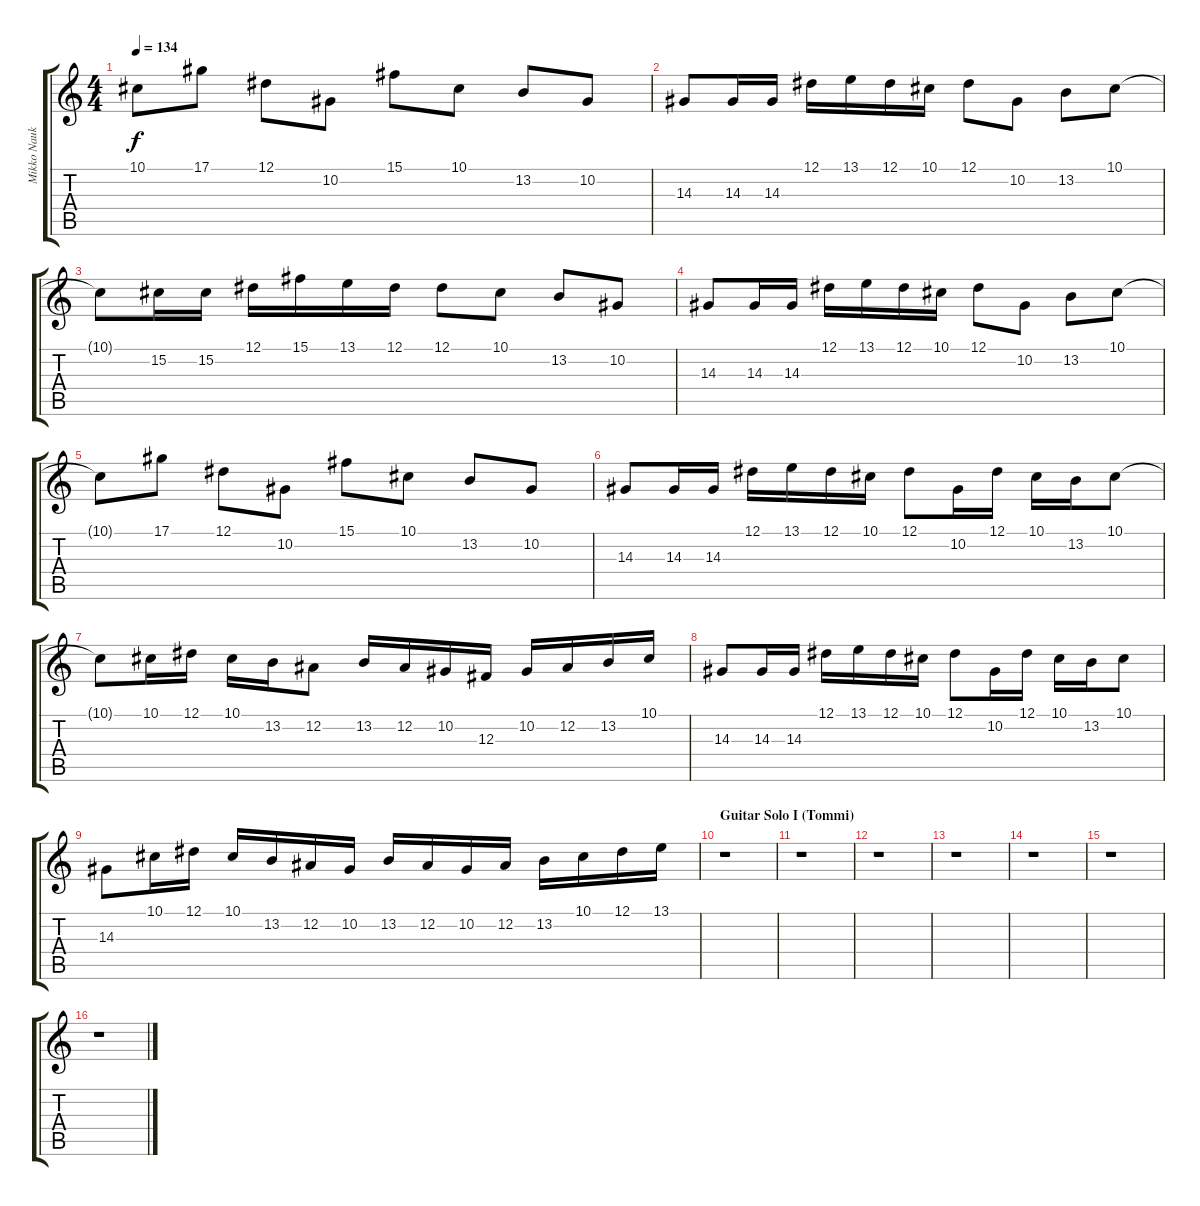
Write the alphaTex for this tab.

\track ("Mikko Naukkarinen - Keyboards I" "Mikko Nauk") {instrument lead2sawtooth}
\staff {score tabs}
\tuning (Eb4 Bb3 Gb3 Db3 Ab2 Eb2) {hide}
\ts (4 4)
\tempo 134
\clef g2
\ks c
10.1{t}.8{dy f} 17.1.8 12.1.8 10.2.8 15.1.8 10.1.8 13.2.8 10.2.8 |
14.3.8 14.3.16 14.3.16 12.1.16 13.1.16 12.1.16 10.1.16 12.1.8 10.2.8 13.2.8 10.1.8 |
10.1{t}.8 15.2.16 15.2.16 12.1.16 15.1.16 13.1.16 12.1.16 12.1.8 10.1.8 13.2.8 10.2.8 |
14.3.8 14.3.16 14.3.16 12.1.16 13.1.16 12.1.16 10.1.16 12.1.8 10.2.8 13.2.8 10.1.8 |
10.1{t}.8 17.1.8 12.1.8 10.2.8 15.1.8 10.1.8 13.2.8 10.2.8 |
14.3.8 14.3.16 14.3.16 12.1.16 13.1.16 12.1.16 10.1.16 12.1.8 10.2.16 12.1.16 10.1.16 13.2.16 10.1.8 |
10.1{t}.8 10.1.16 12.1.16 10.1.16 13.2.16 12.2.8 13.2.16 12.2.16 10.2.16 12.3.16 10.2.16 12.2.16 13.2.16 10.1.16 |
14.3.8 14.3.16 14.3.16 12.1.16 13.1.16 12.1.16 10.1.16 12.1.8 10.2.16 12.1.16 10.1.16 13.2.16 10.1.8 |
14.3.8 10.1.16 12.1.16 10.1.16 13.2.16 12.2.16 10.2.16 13.2.16 12.2.16 10.2.16 12.2.16 13.2.16 10.1.16 12.1.16 13.1.16 |
\section ("" "Guitar Solo I (Tommi)")
r.1 |
r.1 |
r.1 |
r.1 |
r.1 |
r.1 |
r.1
